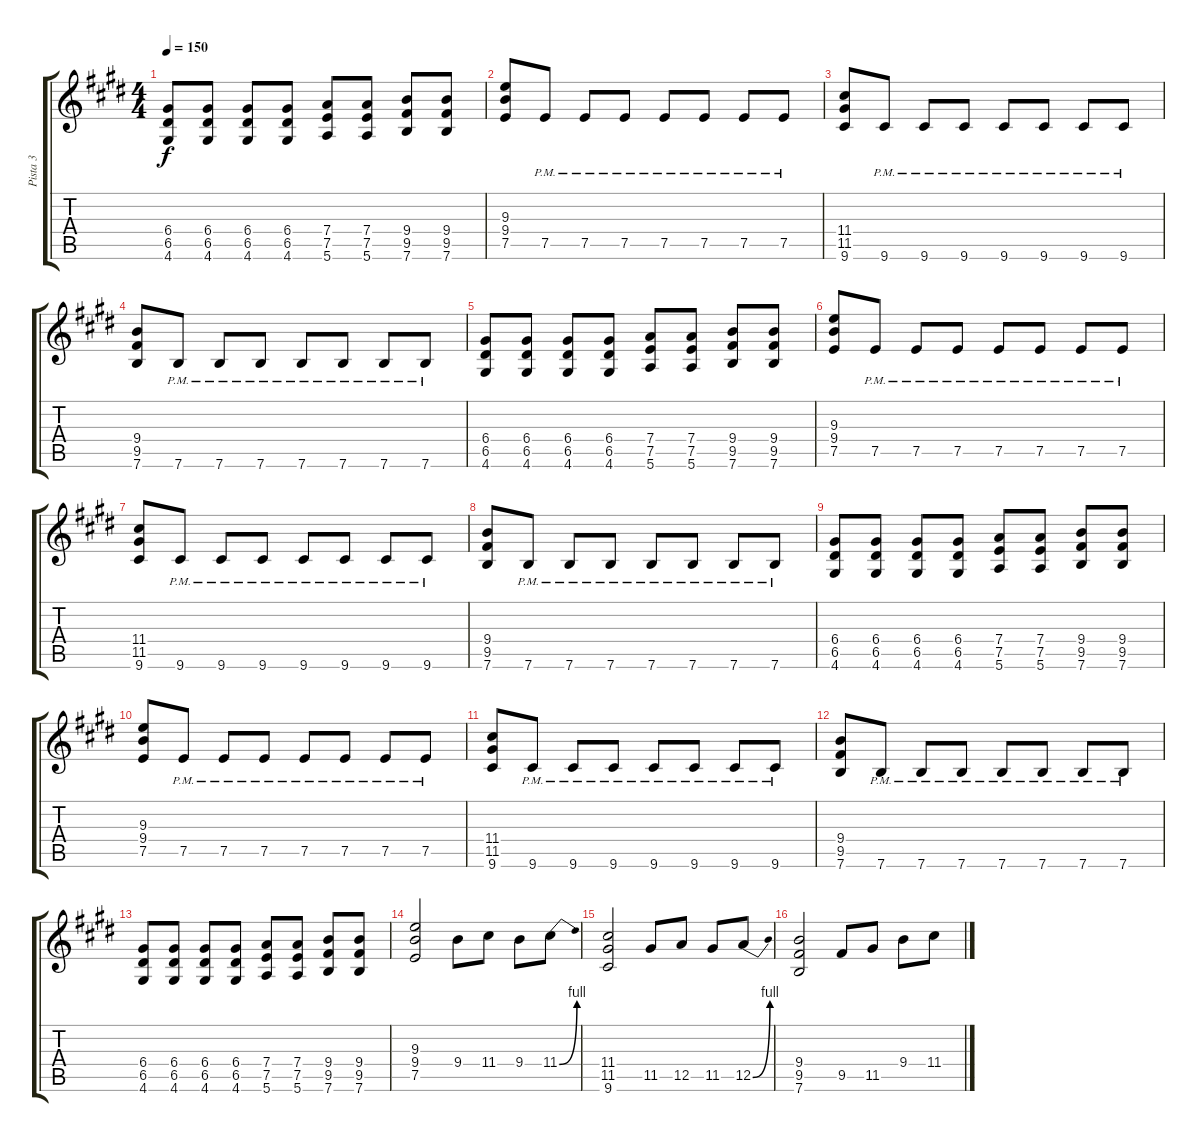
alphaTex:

\track ("Pista 3" "Pista 3") {instrument distortionguitar}
\staff {score tabs}
\tuning (E4 B3 G3 D3 A2 E2) {hide}
\ts (4 4)
\tempo 150
\clef g2
\ks e
(6.4 6.5 4.6).8{dy f} (6.4 6.5 4.6).8 (6.4 6.5 4.6).8 (6.4 6.5 4.6).8 (7.4 7.5 5.6).8 (7.4 7.5 5.6).8 (9.4 9.5 7.6).8 (9.4 9.5 7.6).8 |
(9.3 9.4 7.5).8 7.5{pm}.8 7.5{pm}.8 7.5{pm}.8 7.5{pm}.8 7.5{pm}.8 7.5{pm}.8 7.5{pm}.8 |
(11.4 11.5 9.6).8 9.6{pm}.8 9.6{pm}.8 9.6{pm}.8 9.6{pm}.8 9.6{pm}.8 9.6{pm}.8 9.6{pm}.8 |
(9.4 9.5 7.6).8 7.6{pm}.8 7.6{pm}.8 7.6{pm}.8 7.6{pm}.8 7.6{pm}.8 7.6{pm}.8 7.6{pm}.8 |
(6.4 6.5 4.6).8 (6.4 6.5 4.6).8 (6.4 6.5 4.6).8 (6.4 6.5 4.6).8 (7.4 7.5 5.6).8 (7.4 7.5 5.6).8 (9.4 9.5 7.6).8 (9.4 9.5 7.6).8 |
(9.3 9.4 7.5).8 7.5{pm}.8 7.5{pm}.8 7.5{pm}.8 7.5{pm}.8 7.5{pm}.8 7.5{pm}.8 7.5{pm}.8 |
(11.4 11.5 9.6).8 9.6{pm}.8 9.6{pm}.8 9.6{pm}.8 9.6{pm}.8 9.6{pm}.8 9.6{pm}.8 9.6{pm}.8 |
(9.4 9.5 7.6).8 7.6{pm}.8 7.6{pm}.8 7.6{pm}.8 7.6{pm}.8 7.6{pm}.8 7.6{pm}.8 7.6{pm}.8 |
(6.4 6.5 4.6).8 (6.4 6.5 4.6).8 (6.4 6.5 4.6).8 (6.4 6.5 4.6).8 (7.4 7.5 5.6).8 (7.4 7.5 5.6).8 (9.4 9.5 7.6).8 (9.4 9.5 7.6).8 |
(9.3 9.4 7.5).8 7.5{pm}.8 7.5{pm}.8 7.5{pm}.8 7.5{pm}.8 7.5{pm}.8 7.5{pm}.8 7.5{pm}.8 |
(11.4 11.5 9.6).8 9.6{pm}.8 9.6{pm}.8 9.6{pm}.8 9.6{pm}.8 9.6{pm}.8 9.6{pm}.8 9.6{pm}.8 |
(9.4 9.5 7.6).8 7.6{pm}.8 7.6{pm}.8 7.6{pm}.8 7.6{pm}.8 7.6{pm}.8 7.6{pm}.8 7.6{pm}.8 |
(6.4 6.5 4.6).8 (6.4 6.5 4.6).8 (6.4 6.5 4.6).8 (6.4 6.5 4.6).8 (7.4 7.5 5.6).8 (7.4 7.5 5.6).8 (9.4 9.5 7.6).8 (9.4 9.5 7.6).8 |
(9.3 9.4 7.5).2 9.4.8 11.4.8 9.4.8 11.4{be (bend 0 0 60 4)}.8 |
(11.4 11.5 9.6).2 11.5.8 12.5.8 11.5.8 12.5{be (bend 0 0 60 4)}.8 |
(9.4 9.5 7.6).2 9.5.8 11.5.8 9.4.8 11.4.8
